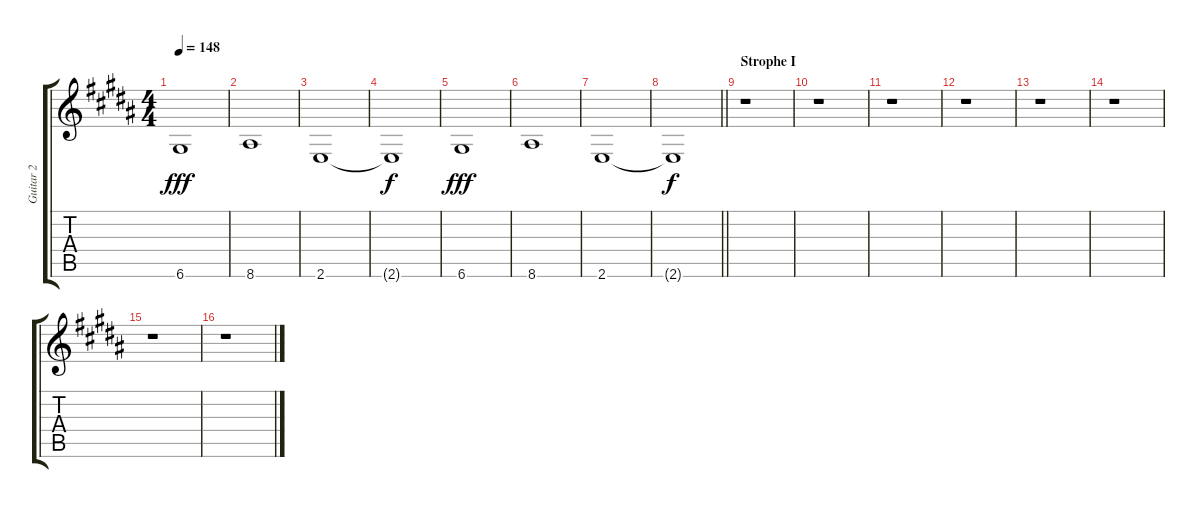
\track ("Guitar 2" "Guitar 2") {instrument distortionguitar}
\staff {score tabs}
\tuning (E4 B3 G3 D3 A2 D2) {hide}
\ts (4 4)
\tempo 148
\clef g2
\ks b
6.6.1{dy fff} |
8.6.1 |
2.6.1 |
2.6{t}.1{dy f} |
6.6.1{dy fff} |
8.6.1 |
2.6.1 |
\barLineRight lightlight
2.6{t}.1{dy f} |
\section ("" "Strophe I")
r.1 |
r.1 |
r.1 |
r.1 |
r.1 |
r.1 |
r.1 |
r.1
